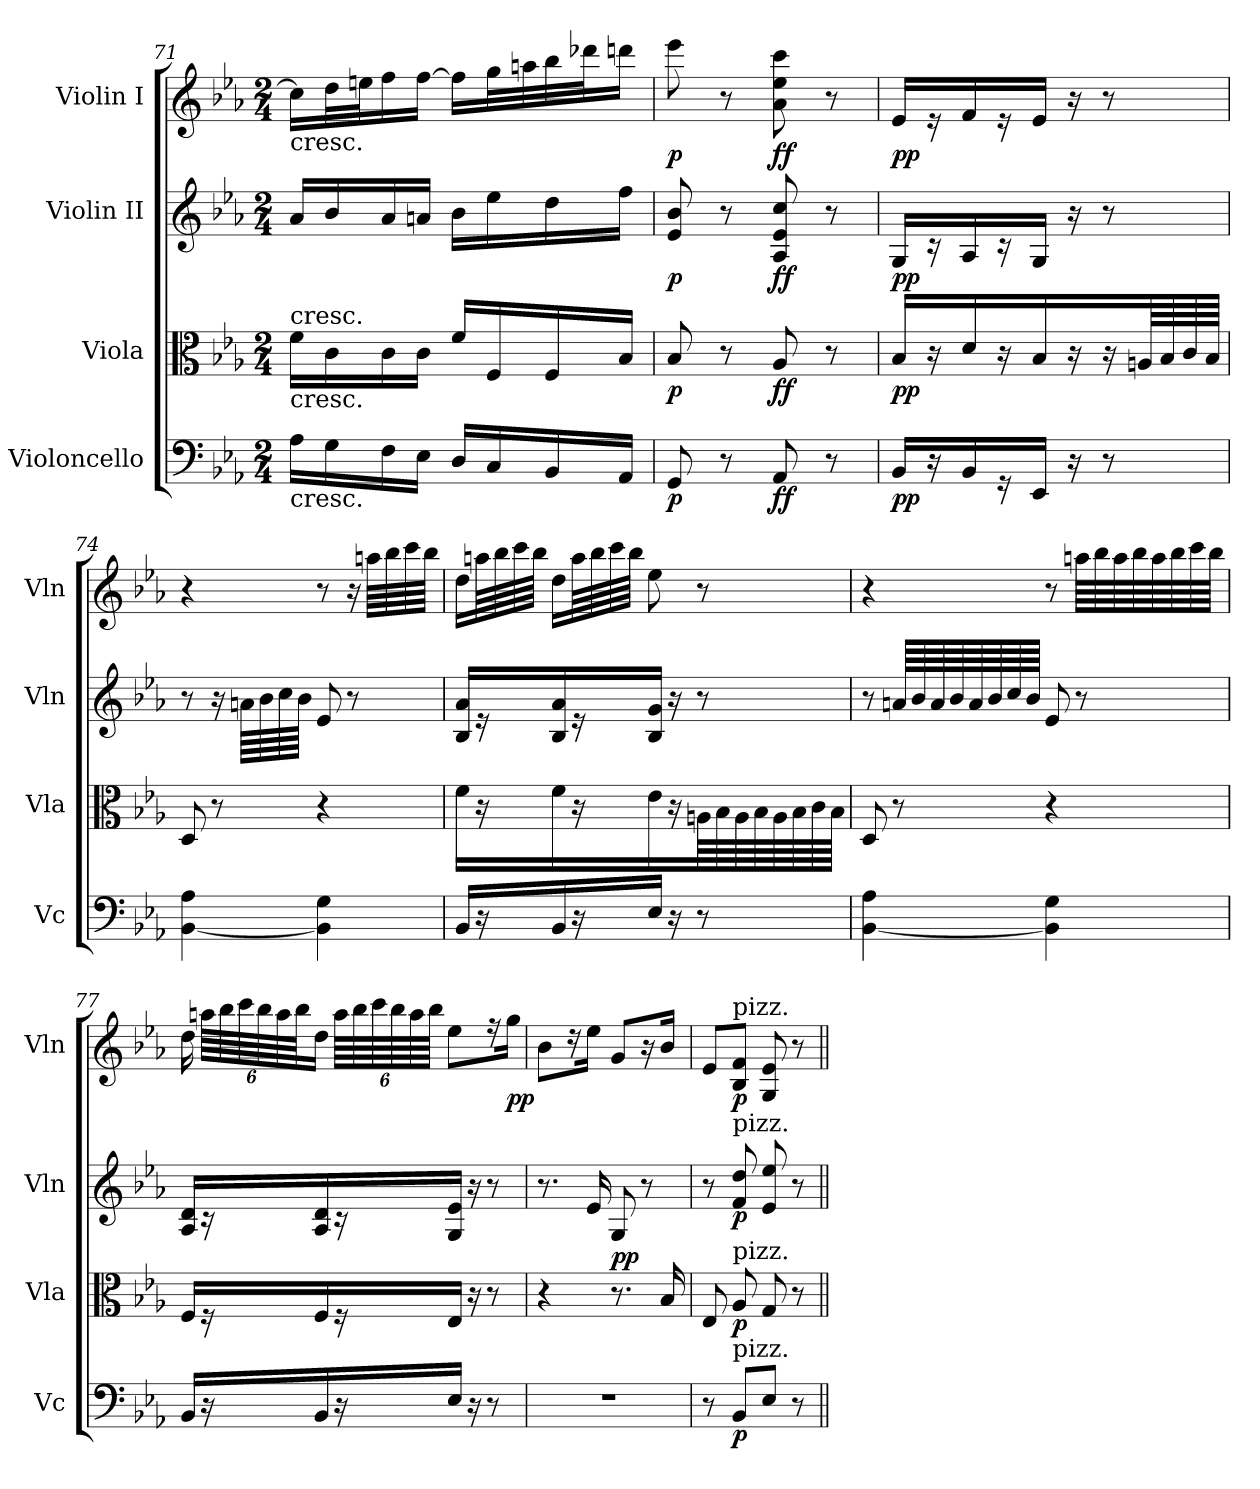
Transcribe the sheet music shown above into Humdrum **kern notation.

**kern	**dynam	**kern	**dynam	**kern	**dynam	**kern	**dynam
*part4	*part4	*part3	*part3	*part2	*part2	*part1	*part1
*staff4	*staff4	*staff3	*staff3	*staff2	*staff2	*staff1	*staff1
*I"Violoncello	*	*I"Viola	*	*I"Violin II	*	*I"Violin I	*
*I'Vc	*	*I'Vla	*	*I'Vln	*	*I'Vln	*
*clefF4	*	*clefC3	*	*clefG2	*	*clefG2	*
*k[b-e-a-]	*	*k[b-e-a-]	*	*k[b-e-a-]	*	*k[b-e-a-]	*
*E-:	*	*E-:	*	*E-:	*	*E-:	*
*M2/4	*	*M2/4	*	*M2/4	*	*M2/4	*
=71	=71	=71	=71	=71	=71	=71	=71
!	!	!	!	!	!	!LO:TX:b:t=cresc.	!
!	!	!LO:TX:a:t=cresc.	!	!	!	!	!
!	!	!LO:TX:b:t=cresc.	!	!	!	!	!
!LO:TX:b:t=cresc.	!	!	!	!	!	!	!
16A-\LL	.	16f\LL	.	16a-/LL	.	16cc\LL]	.
16G\	.	16c\	.	16b-/	.	32dd\L	.
.	.	.	.	.	.	32een\J	.
16F\	.	16c\	.	16a-/	.	16ff\	.
16E-\JJ	.	16c\JJ	.	16an/JJ	.	[16ff\JJ	.
16D/LL	.	16f/LL	.	16b-\LL	.	16ff\LL]	.
16C/	.	16F/	.	16ee-\	.	32gg\L	.
.	.	.	.	.	.	32aan\	.
16BB-/	.	16F/	.	16dd\	.	32bb-\	.
.	.	.	.	.	.	32ddd-X\J	.
16AA-/JJ	.	16B-/JJ	.	16ff\JJ	.	16dddn\JJ	.
!!LO:LB:g=z
=72	=72	=72	=72	=72	=72	=72	=72
!	!LO:DY:b	!	!LO:DY:b	!	!LO:DY:b	!	!LO:DY:b
8GG/	p	8B-/	p	8e-/ 8b-/	p	8eee-\	p
8r	.	8r	.	8r	.	8r	.
!	!LO:DY:b	!	!LO:DY:b	!	!LO:DY:b	!	!LO:DY:b
8AA-/	ff	8A-/	ff	8A-/ 8e-/ 8cc/	ff	8a-\ 8ee-\ 8ccc\	ff
8r	.	8r	.	8r	.	8r	.
!!LO:PB:g=z
=73	=73	=73	=73	=73	=73	=73	=73
!	!LO:DY:b	!	!LO:DY:b	!	!LO:DY:b	!	!LO:DY:b
16BB-/LL	pp	16B-/LL	pp	16G/LL	pp	16e-/LL	pp
16r	.	16r	.	16r	.	16r	.
16BB-/	.	16d/	.	16A-/	.	16f/	.
16r	.	16r	.	16r	.	16r	.
16EE-/JJ	.	16B-/	.	16G/JJ	.	16e-/JJ	.
16r	.	16r	.	16r	.	16r	.
8r	.	16r	.	8r	.	8r	.
.	.	64An/LL	.	.	.	.	.
.	.	64B-/	.	.	.	.	.
.	.	64c/	.	.	.	.	.
.	.	64B-/JJJJ	.	.	.	.	.
=74	=74	=74	=74	=74	=74	=74	=74
[4BB-\ 4A-\	.	8D/	.	8r	.	4r	.
.	.	8r	.	16r	.	.	.
.	.	.	.	64an\LLLL	.	.	.
.	.	.	.	64b-\	.	.	.
.	.	.	.	64cc\	.	.	.
.	.	.	.	64b-\JJJJ	.	.	.
4BB-\] 4G\	.	4r	.	8e-/	.	8r	.
.	.	.	.	8r	.	16r	.
.	.	.	.	.	.	64aan\LLLL	.
.	.	.	.	.	.	64bb-\	.
.	.	.	.	.	.	64ccc\	.
.	.	.	.	.	.	64bb-\JJJJ	.
!!LO:LB:g=z
=75	=75	=75	=75	=75	=75	=75	=75
16BB-/LL	.	16f\LL	.	16B-/ 16a-/LL	.	16dd\LL	.
16r	.	16r	.	16r	.	64aan\LL	.
.	.	.	.	.	.	64bb-\	.
.	.	.	.	.	.	64ccc\	.
.	.	.	.	.	.	64bb-\JJJJ	.
16BB-/	.	16f\	.	16B-/ 16a-/	.	16dd\LL	.
16r	.	16r	.	16r	.	64aa\LL	.
.	.	.	.	.	.	64bb-\	.
.	.	.	.	.	.	64ccc\	.
.	.	.	.	.	.	64bb-\JJJJ	.
16E-/JJ	.	16e-\	.	16B-/ 16g/JJ	.	8ee-\	.
16r	.	16r	.	16r	.	.	.
8r	.	64An\LL	.	8r	.	8r	.
.	.	64B-\	.	.	.	.	.
.	.	64A\	.	.	.	.	.
.	.	64B-\	.	.	.	.	.
.	.	64A\	.	.	.	.	.
.	.	64B-\	.	.	.	.	.
.	.	64c\	.	.	.	.	.
.	.	64B-\JJJJ	.	.	.	.	.
!!LO:PB:g=z
=76	=76	=76	=76	=76	=76	=76	=76
[4BB-\ 4A-\	.	8D/	.	8r	.	4r	.
.	.	8r	.	64an/LLLL	.	.	.
.	.	.	.	64b-/	.	.	.
.	.	.	.	64a/	.	.	.
.	.	.	.	64b-/	.	.	.
.	.	.	.	64a/	.	.	.
.	.	.	.	64b-/	.	.	.
.	.	.	.	64cc/	.	.	.
.	.	.	.	64b-/JJJJ	.	.	.
4BB-\] 4G\	.	4r	.	8e-/	.	8r	.
.	.	.	.	8r	.	64aan\LLLL	.
.	.	.	.	.	.	64bb-\	.
.	.	.	.	.	.	64aa\	.
.	.	.	.	.	.	64bb-\	.
.	.	.	.	.	.	64aa\	.
.	.	.	.	.	.	64bb-\	.
.	.	.	.	.	.	64ccc\	.
.	.	.	.	.	.	64bb-\JJJJ	.
!!LO:PB:g=z
=77	=77	=77	=77	=77	=77	=77	=77
16BB-/LL	.	16F/LL	.	16A-/ 16d/LL	.	16dd\	.
*	*	*	*	*	*	*Xbrackettup	*
16r	.	16r	.	16r	.	96aan\LLLL	.
.	.	.	.	.	.	96bb-\	.
.	.	.	.	.	.	96ccc\	.
.	.	.	.	.	.	96bb-\	.
.	.	.	.	.	.	96aa\	.
.	.	.	.	.	.	96bb-\JJ	.
16BB-/	.	16F/	.	16A-/ 16d/	.	16dd\JJ	.
16r	.	16r	.	16r	.	96aa\LLLL	.
.	.	.	.	.	.	96bb-\	.
.	.	.	.	.	.	96ccc\	.
.	.	.	.	.	.	96bb-\	.
.	.	.	.	.	.	96aa\	.
.	.	.	.	.	.	96bb-\JJJJ	.
16E-/JJ	.	16E-/JJ	.	16G/ 16e-/JJ	.	8ee-\L	.
16r	.	16r	.	16r	.	.	.
8r	.	8r	.	8r	.	16r	.
!	!	!	!	!	!	!	!LO:DY:b
.	.	.	.	.	.	16gg\Jk	pp
=78	=78	=78	=78	=78	=78	=78	=78
2r	.	4r	.	8.r	.	8b-\L	.
.	.	.	.	.	.	16r	.
.	.	.	.	16e-/	.	16ee-\Jk	.
!	!	!	!LO:DY:a	!	!	!	!
.	.	8.r	pp	8G/	.	8g/L	.
.	.	.	.	8r	.	16r	.
.	.	16B-/	.	.	.	16b-/Jk	.
=79	=79	=79	=79	=79	=79	=79	=79
8r	.	8E-/	.	8r	.	8e-/L	.
!	!	!	!	!	!	!LO:TX:a:t=pizz.	!
!	!	!	!	!LO:TX:a:t=pizz.	!	!	!
!	!	!LO:TX:a:t=pizz.	!	!	!	!	!
!LO:TX:a:t=pizz.	!	!	!	!	!	!	!
!	!LO:DY:b	!	!LO:DY:b	!	!LO:DY:b	!	!LO:DY:b
8BB-/L	p	8A-/	p	8f/ 8dd/	p	8B-/ 8f/J	p
8E-/J	.	8G/	.	8e-/ 8ee-/	.	8G/ 8e-/	.
8r	.	8r	.	8r	.	8r	.
=||	=||	=||	=||	=||	=||	=||	=||
*-	*-	*-	*-	*-	*-	*-	*-
